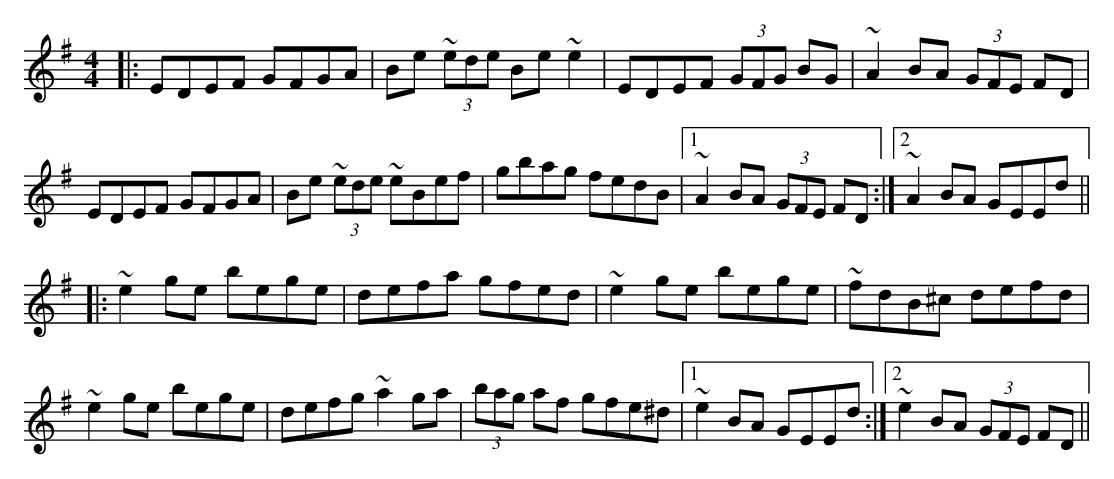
X:1
M:4/4
K:Emin
|:EDEF GFGA|Be (3~ede Be ~e2|EDEF (3GFG BG|~A2 BA (3GFE FD|
EDEF GFGA|Be (3~ede ~eBef|gbag fedB|1 ~A2 BA (3GFE FD:|2 ~A2 BA GEEd||
|:~e2 ge bege|defa gfed|~e2 ge bege|~fdB^c defd|
~e2 ge bege|defg ~a2 ga|(3bag af gfe^d|1 ~e2 BA GEEd:|2 ~e2 BA (3GFE FD||
